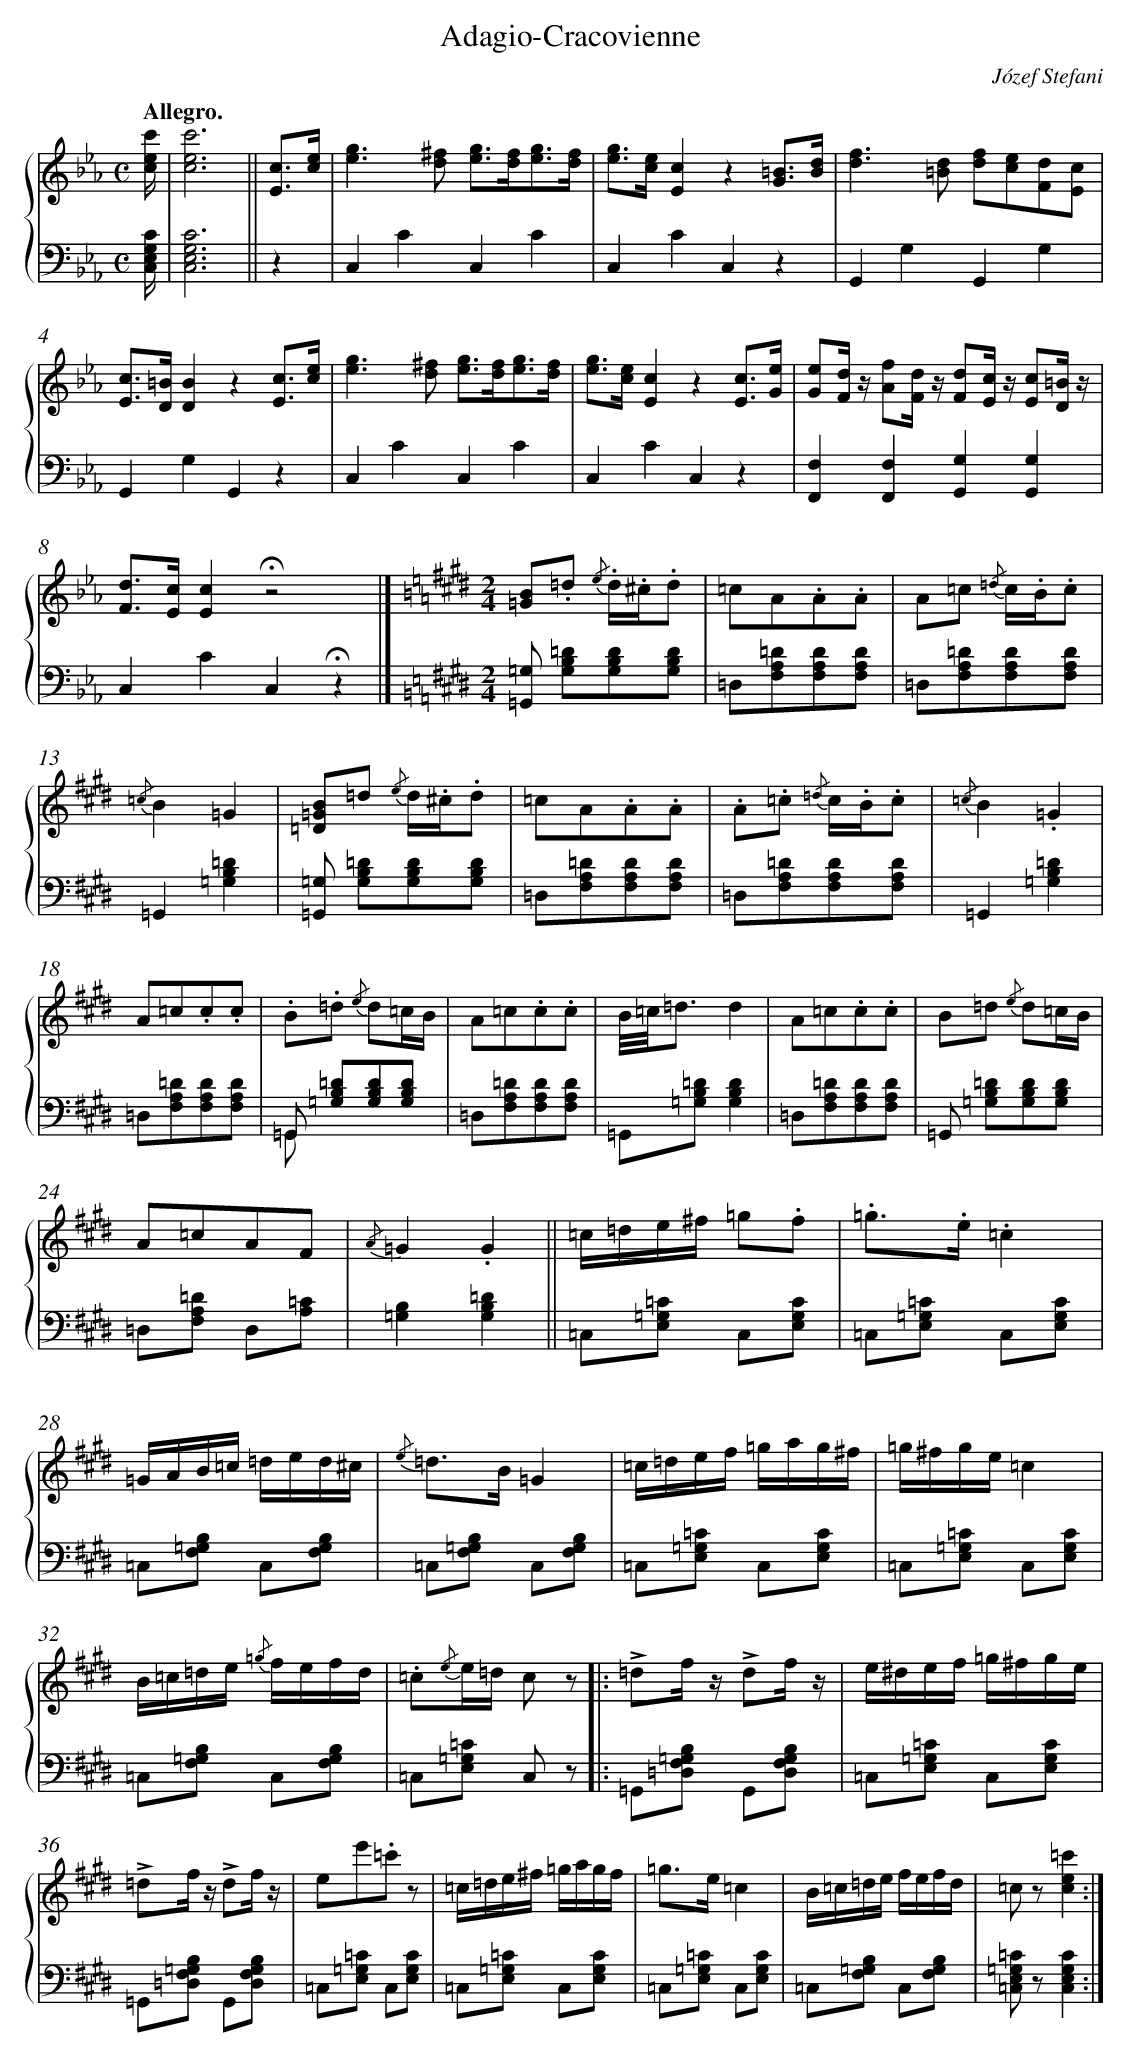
X:1
T: Adagio-Cracovienne
C: Józef Stefani
L: 1/8
M: C
Q: "Allegro."
%%staves {1 2}
V: 1 clef=treble
V: 2 clef=bass
K: Eb
[V:1] [c'/e/c/] |
[V:2] [C/G,/E,/C,/] |
[V:1] [c'6e6c6] [I:setbarnb 1]||
[V:2] [C6G,6E,6C,6] ||
[V:1] [c3/E3/][e/c/] |
[V:2] z2 |
[V:1] [g2e2]>[^f2d2] [ge]>[fd][g3/e3/][f/d/] |
[V:2] C,2C2C,2C2 |
[V:1] [ge]>[ec][c2E2]z2[=B3/G3/][d/B/] |
[V:2] C,2C2C,2z2 |
[V:1] [f2d2]>[d2=B2] [fd][ec][dF][cE] |
[V:2] G,,2G,2G,,2G,2 |
[V:1] [cE]>[=BD][B2D2]z2[c3/E3/][e/c/] |
[V:2] G,,2G,2G,,2z2 |
[V:1] [g2e2]>[^f2d2] [ge]>[fd][g3/e3/][f/d/] |
[V:2] C,2C2C,2C2 |
[V:1] [ge]>[ec][c2E2]z2[c3/E3/][e/G/] |
[V:2] C,2C2C,2z2 |
[V:1] [eG][d/F/] z/ [fA][d/F/] z/ [dF][c/E/] z/ [cE][=B/D/] z/ |
[V:2] [F,2F,,2][F,2F,,2][G,2G,,2][G,2G,,2] |
[V:1] [dF]>[cE][c2E2]!fermata!z4 |]
[V:2] C,2C2C,2!fermata!z2 |]
[V:1]  [K:E] [M:2/4][B=G].=d {/e} .d/.^c/.d [I:setbarnb 11]|
[V:2]  [K:E] [M:2/4][=G,=G,,] [=DB,G,][DB,G,][DB,G,] |
[V:1] =cA.A.A |
[V:2] =D,[=DA,F,][DA,F,][DA,F,] |
[V:1] A=c {/=d} c/.B/.c |
[V:2] =D,[=DA,F,][DA,F,][DA,F,] |
[V:1] {/=c}B2=G2 |
[V:2] =G,,2[=D2B,2=G,2] |
[V:1] [B=G=D]=d {/e} d/.^c/.d |
[V:2] [=G,=G,,] [=DB,G,][DB,G,][DB,G,] |
[V:1] =cA.A.A |
[V:2] =D,[=DA,F,][DA,F,][DA,F,] |
[V:1] .A.=c {/=d} c/.B/.c |
[V:2] =D,[=DA,F,][DA,F,][DA,F,] |
[V:1] {/=c}B2.=G2 |
[V:2] =G,,2[=D2B,2=G,2] |
[V:1] A=c.c.c |
[V:2] =D,[=DA,F,][DA,F,][DA,F,] |
[V:1] .B.=d {/e} d=c/B/ |
[V:2] =G,, [=DB,=G,][DB,G,][DB,G,] & =G,,x3 |
[V:1] A=c.c.c |
[V:2] =D,[=DA,F,][DA,F,][DA,F,] |
[V:1] B//=c//=d3/d2 |
[V:2] =G,,[=DB,=G,][D2B,2G,2] |
[V:1] A=c.c.c |
[V:2] =D,[=DA,F,][DA,F,][DA,F,] |
[V:1] B=d {/e} d=c/B/ |
[V:2] =G,, [=DB,=G,][DB,G,][DB,G,] |
[V:1] A=cAF |
[V:2] =D,[=DA,F,] D,[=CA,] |
[V:1] {/A}=G2.G2 ||
[V:2] [B,2=G,2][=D2B,2G,2] ||
[V:1] =c/=d/e/^f/ =g.f |
[V:2] =C,[=C=G,E,] C,[CG,E,] |
[V:1] .=g>.e.=c2 |
[V:2] =C,[=C=G,E,] C,[CG,E,] |
[V:1] =G/A/B/=c/ =d/e/d/^c/ |
[V:2] =C,[B,=G,F,] C,[B,G,F,] |
[V:1] {/e} =d>B=G2 |
[V:2] =C,[B,=G,F,] C,[B,G,F,] |
[V:1] =c/=d/e/f/ =g/a/g/^f/ |
[V:2] =C,[=C=G,E,] C,[CG,E,] |
[V:1] =g/^f/g/e/=c2 |
[V:2] =C,[=C=G,E,] C,[CG,E,] |
[V:1] B/=c/=d/e/ {/=g} f/e/f/d/ |
[V:2] =C,[B,=G,F,] C,[B,G,F,] |
[V:1] .=c{/e}e/=d/ c z ]|:
[V:2] =C,[=C=G,E,] C, z ]|:
[V:1] !accent!=df/ z/ !accent!df/ z/ |
[V:2] =G,,[B,=G,F,=D,] G,,[B,G,F,D,] |
[V:1] e/^d/e/f/ =g/^f/g/e/ |
[V:2] =C,[=C=G,E,] C,[CG,E,] |
[V:1] !accent!=df/ z/ !accent!df/ z/ |
[V:2] =G,,[B,=G,F,=D,] G,,[B,G,F,D,] |
[V:1] ee'.=c' z |
[V:2] =C,[=C=G,E,] C,[CG,E,] |
[V:1] =c/=d/e/^f/ =g/a/g/f/ |
[V:2] =C,[=C=G,E,] C,[CG,E,] |
[V:1] =g>e=c2 |
[V:2] =C,[=C=G,E,] C,[CG,E,] |
[V:1] B/=c/=d/e/ f/e/f/d/ |
[V:2] =C,[B,=G,F,] C,[B,G,F,] |
[V:1] =c z[=c'2e2c2] :|]
[V:2] [=C=G,E,=C,] z[C2G,2E,2C,2] :|]
